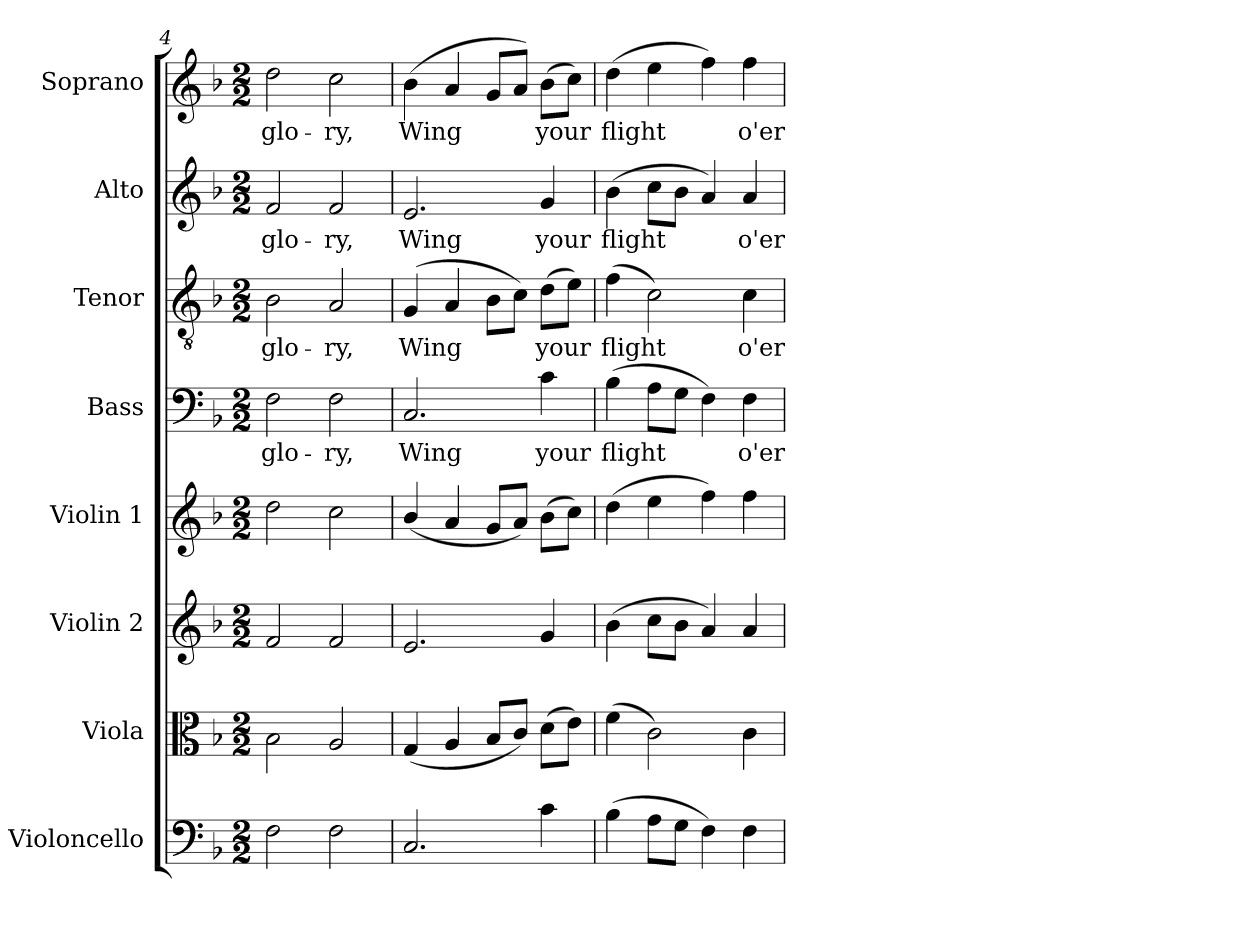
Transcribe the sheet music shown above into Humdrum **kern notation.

**kern	**kern	**kern	**kern	**kern	**text	**kern	**text	**kern	**text	**kern	**text
*part8	*part7	*part6	*part5	*part4	*part4	*part3	*part3	*part2	*part2	*part1	*part1
*staff8	*staff7	*staff6	*staff5	*staff4	*staff4	*staff3	*staff3	*staff2	*staff2	*staff1	*staff1
*I"Violoncello	*I"Viola	*I"Violin 2	*I"Violin 1	*I"Bass	*	*I"Tenor	*	*I"Alto	*	*I"Soprano	*
*I'Vc.	*I'Vla.	*I'Vln. 2	*I'Vln. 1	*I'B.	*	*I'T.	*	*I'A.	*	*I'S.	*
*clefF4	*clefC3	*clefG2	*clefG2	*clefF4	*	*clefGv2	*	*clefG2	*	*clefG2	*
*	*	*	*	*	*	*ITrd7c12	*	*	*	*	*
*k[b-]	*k[b-]	*k[b-]	*k[b-]	*k[b-]	*	*k[b-]	*	*k[b-]	*	*k[b-]	*
*F:	*F:	*F:	*F:	*F:	*	*F:	*	*F:	*	*F:	*
*M2/2	*M2/2	*M2/2	*M2/2	*M2/2	*	*M2/2	*	*M2/2	*	*M2/2	*
=4	=4	=4	=4	=4	=4	=4	=4	=4	=4	=4	=4
!	!	!	!	!	!LO:LY:b:color=#000000	!	!	!	!	!	!
!	!	!	!	!	!	!	!LO:LY:b:color=#000000	!	!	!	!
!	!	!	!	!	!	!	!	!	!LO:LY:b:color=#000000	!	!
!	!	!	!	!	!	!	!	!	!	!	!LO:LY:b:color=#000000
2Fi\	2B-i\	2fi/	2ddi\	2Fi\	glo-	2BB-i\	glo-	2fi/	glo-	2ddi\	glo-
!	!	!	!	!	!LO:LY:b:color=#000000	!	!	!	!	!	!
!	!	!	!	!	!	!	!LO:LY:b:color=#000000	!	!	!	!
!	!	!	!	!	!	!	!	!	!LO:LY:b:color=#000000	!	!
!	!	!	!	!	!	!	!	!	!	!	!LO:LY:b:color=#000000
2Fi\	2Ai/	2fi/	2cci\	2Fi\	-ry,	2AAi/	-ry,	2fi/	-ry,	2cci\	-ry,
=5	=5	=5	=5	=5	=5	=5	=5	=5	=5	=5	=5
!	!	!	!	!	!LO:LY:b:color=#000000	!	!	!	!	!	!
!	!	!	!	!	!	!	!LO:LY:b:color=#000000	!	!	!	!
!	!	!	!	!	!	!	!	!	!LO:LY:b:color=#000000	!	!
!	!	!	!	!	!	!	!	!	!	!	!LO:LY:b:color=#000000
2.Ci/	(4Gi/	2.ei/	(4b-i/	2.Ci/	Wing	(4GGi/	Wing	2.ei/	Wing	(4b-i\	Wing
.	4Ai/	.	4ai/	.	.	4AAi/	.	.	.	4ai/	.
.	8B-i/L	.	8gi/L	.	.	8BB-i\L	.	.	.	8gi/L	.
.	8ci/J)	.	8ai/J)	.	.	8Ci\J)	.	.	.	8ai/J)	.
!	!	!	!	!	!LO:LY:b:color=#000000	!	!	!	!	!	!
!	!	!	!	!	!	!	!LO:LY:b:color=#000000	!	!	!	!
!	!	!	!	!	!	!	!	!	!LO:LY:b:color=#000000	!	!
!	!	!	!	!	!	!	!	!	!	!	!LO:LY:b:color=#000000
4ci\	(8di\L	4gi/	(8b-i\L	4ci\	your	(8Di\L	your	4gi/	your	(8b-i\L	your
.	8ei\J)	.	8cci\J)	.	.	8Ei\J)	.	.	.	8cci\J)	.
=6	=6	=6	=6	=6	=6	=6	=6	=6	=6	=6	=6
!	!	!	!	!	!LO:LY:b:color=#000000	!	!	!	!	!	!
!	!	!	!	!	!	!	!LO:LY:b:color=#000000	!	!	!	!
!	!	!	!	!	!	!	!	!	!LO:LY:b:color=#000000	!	!
!	!	!	!	!	!	!	!	!	!	!	!LO:LY:b:color=#000000
(4B-i\	(4fi\	(4b-i\	(4ddi\	(4B-i\	flight	(4Fi\	flight	(4b-i\	flight	(4ddi\	flight
8Ai\L	2ci\)	8cci\L	4eei\	8Ai\L	.	2Ci\)	.	8cci\L	.	4eei\	.
8Gi\J	.	8b-i\J	.	8Gi\J	.	.	.	8b-i\J	.	.	.
4Fi\)	.	4ai/)	4ffi\)	4Fi\)	.	.	.	4ai/)	.	4ffi\)	.
!	!	!	!	!	!LO:LY:b:color=#000000	!	!	!	!	!	!
!	!	!	!	!	!	!	!LO:LY:b:color=#000000	!	!	!	!
!	!	!	!	!	!	!	!	!	!LO:LY:b:color=#000000	!	!
!	!	!	!	!	!	!	!	!	!	!	!LO:LY:b:color=#000000
4Fi\	4ci\	4ai/	4ffi\	4Fi\	o'er	4Ci\	o'er	4ai/	o'er	4ffi\	o'er
=	=	=	=	=	=	=	=	=	=	=	=
*-	*-	*-	*-	*-	*-	*-	*-	*-	*-	*-	*-
